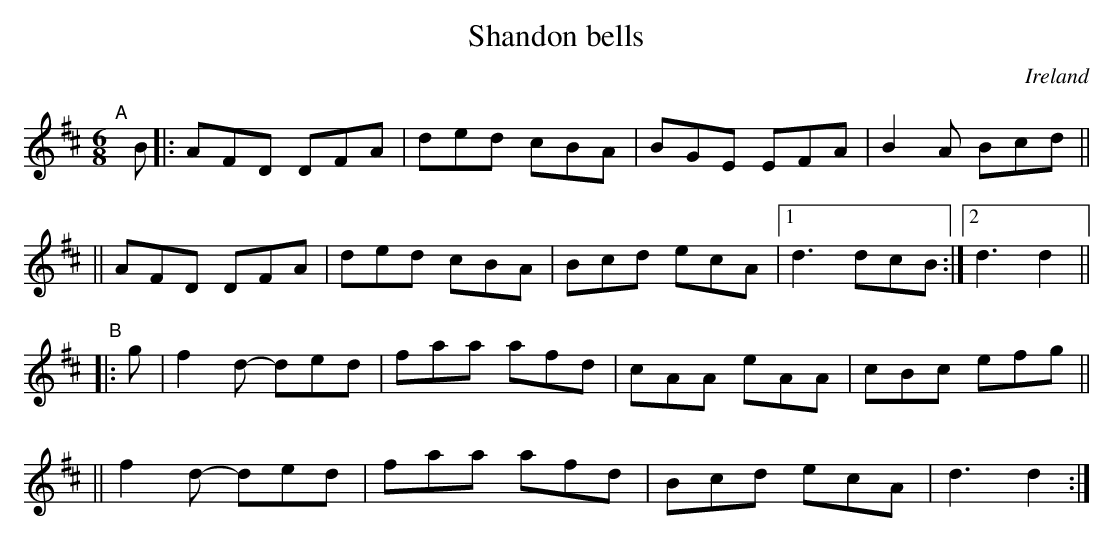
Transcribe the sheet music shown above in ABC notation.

X:1
T: Shandon bells
O: Ireland
M: 6/8
L: 1/8
K: D
"^A"[|] B \
|: AFD DFA | ded cBA | BGE EFA | B2A Bcd ||
|| AFD DFA | ded cBA | Bcd ecA |[1 d3 dcB :|[2 d3 d2 ||
"^B"|: g \
|  f2d- ded | faa afd | cAA eAA | cBc efg ||
|| f2d- ded | faa afd | Bcd ecA | d3 d2 :|
